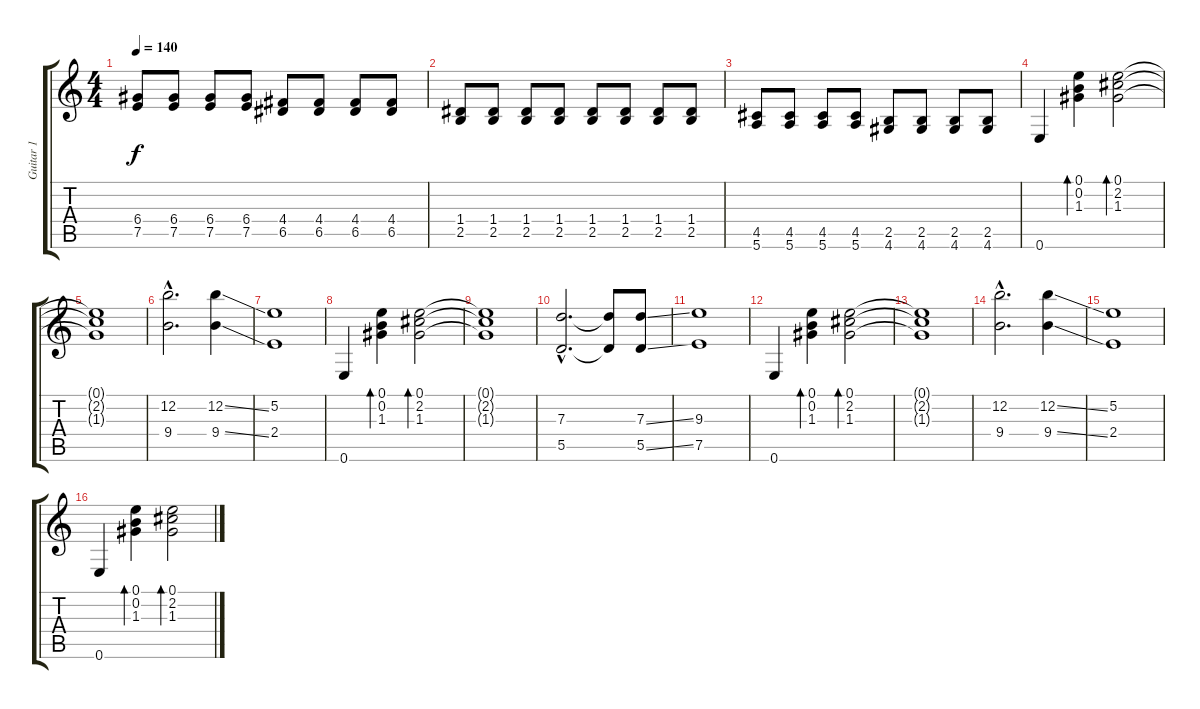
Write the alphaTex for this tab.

\track ("Guitar 1" "Guitar 1") {instrument electricguitarjazz}
\staff {score tabs}
\tuning (E4 B3 G3 D3 A2 E2) {hide}
\ts (4 4)
\tempo 140
\clef g2
\ks c
(6.4 7.5).8{dy f} (6.4 7.5).8 (6.4 7.5).8 (6.4 7.5).8 (4.4 6.5).8 (4.4 6.5).8 (4.4 6.5).8 (4.4 6.5).8 |
(1.4 2.5).8 (1.4 2.5).8 (1.4 2.5).8 (1.4 2.5).8 (1.4 2.5).8 (1.4 2.5).8 (1.4 2.5).8 (1.4 2.5).8 |
(4.5 5.6).8 (4.5 5.6).8 (4.5 5.6).8 (4.5 5.6).8 (2.5 4.6).8 (2.5 4.6).8 (2.5 4.6).8 (2.5 4.6).8 |
0.6.4 (0.1 0.2 1.3).4{bd 240} (0.1 2.2 1.3).2{bd 240} |
(0.1{t} 2.2{t} 1.3{t}).1 |
(12.2{hac} 9.4{hac}).2{d} (12.2{ss} 9.4{ss}).4 |
(5.2 2.4).1 |
0.6.4 (0.1 0.2 1.3).4{bd 240} (0.1 2.2 1.3).2{bd 240} |
(0.1{t} 2.2{t} 1.3{t}).1 |
(7.3{hac} 5.5{hac}).2{d} (7.3{t} 5.5{t}).8 (7.3{ss} 5.5{ss}).8 |
(9.3 7.5).1 |
0.6.4 (0.1 0.2 1.3).4{bd 240} (0.1 2.2 1.3).2{bd 240} |
(0.1{t} 2.2{t} 1.3{t}).1 |
(12.2{hac} 9.4{hac}).2{d} (12.2{ss} 9.4{ss}).4 |
(5.2 2.4).1 |
0.6.4 (0.1 0.2 1.3).4{bd 240} (0.1 2.2 1.3).2{bd 240}
